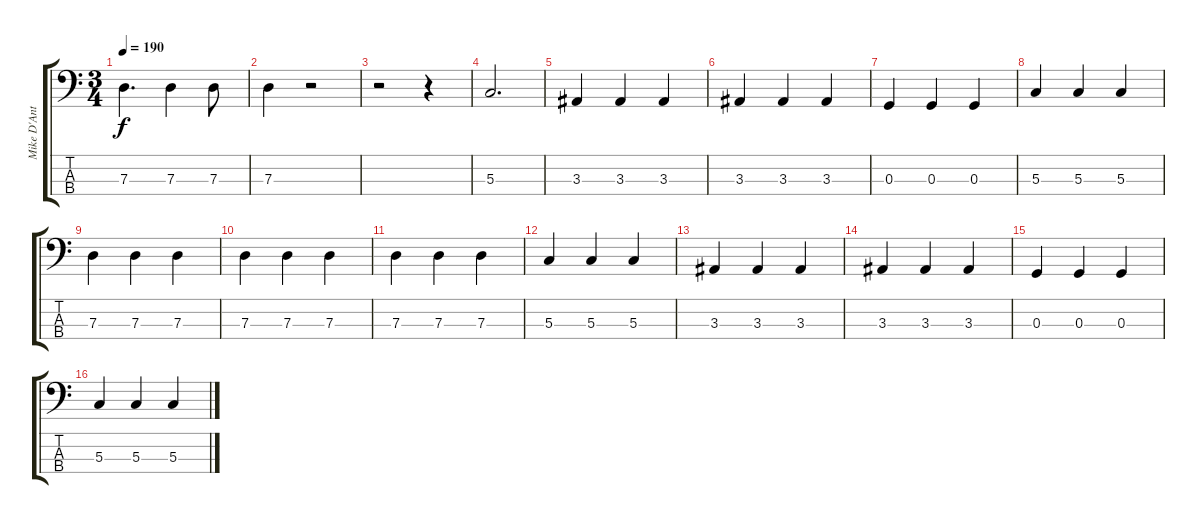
\track ("Mike D'Antonio" "Mike D'Ant") {instrument electricbasspick}
\staff {score tabs}
\tuning (F2 C2 G1 C1) {hide}
\ts (3 4)
\tempo 190
\clef f4
\ks c
7.3.4{d dy f} 7.3.4 7.3.8 |
7.3.4 r.2 |
r.2 r.4 |
5.3.2{d} |
3.3.4 3.3.4 3.3.4 |
3.3.4 3.3.4 3.3.4 |
0.3.4 0.3.4 0.3.4 |
5.3.4 5.3.4 5.3.4 |
7.3.4 7.3.4 7.3.4 |
7.3.4 7.3.4 7.3.4 |
7.3.4 7.3.4 7.3.4 |
5.3.4 5.3.4 5.3.4 |
3.3.4 3.3.4 3.3.4 |
3.3.4 3.3.4 3.3.4 |
0.3.4 0.3.4 0.3.4 |
5.3.4 5.3.4 5.3.4
